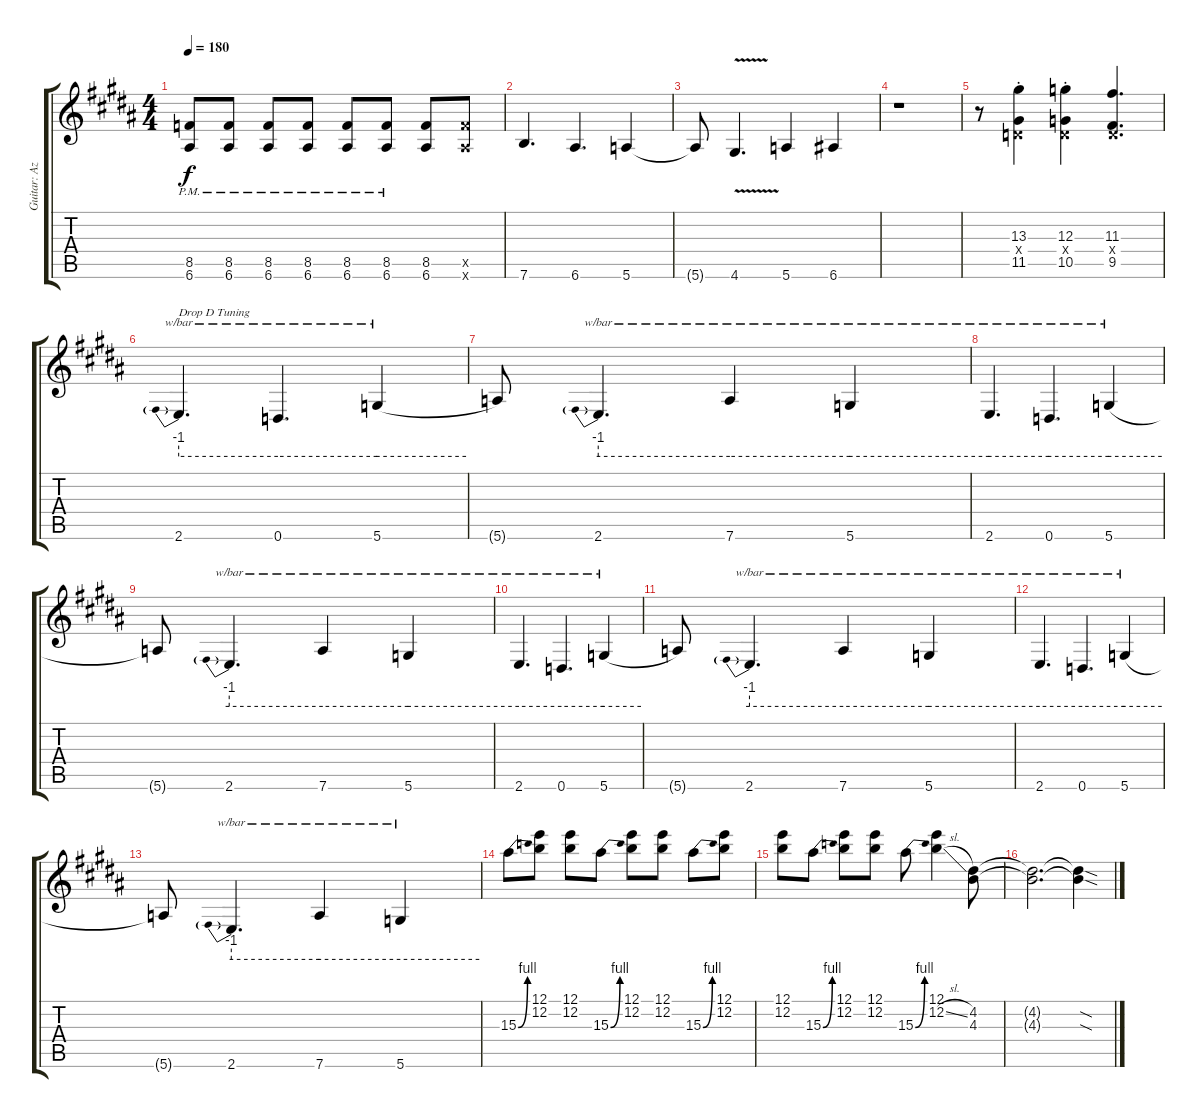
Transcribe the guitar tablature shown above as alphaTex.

\track ("Guitar: Azu" "Guitar: Az") {instrument overdrivenguitar}
\staff {score tabs}
\tuning (E4 B3 G3 D3 A2 E2) {hide}
\ts (4 4)
\tempo 180
\clef g2
\ks b
(8.5{pm} 6.6{pm}).8{dy f} (8.5{pm} 6.6{pm}).8 (8.5{pm} 6.6{pm}).8 (8.5{pm} 6.6{pm}).8 (8.5{pm} 6.6{pm}).8 (8.5{pm} 6.6{pm}).8 (8.5 6.6).8 (8.5{x} 6.6{x}).8 |
7.6.4{d} 6.6.4{d} 5.6.4 |
5.6{t}.8 4.6{v}.4{d} 5.6.4 6.6.4 |
r.1 |
r.8 (13.3{st} 0.4{x} 11.5{st}).4 (12.3{st} 0.4{x} 10.5{st}).4 (11.3 0.4{x} 9.5).4{d} |
2.6.4{d tbe (predive default 0 -4 60 -4) txt "Drop D Tuning"} 0.6.4{d tbe (hold default 0 -4 60 -4)} 5.6.4{tbe (hold default 0 -4 60 -4)} |
5.6{t}.8 2.6.4{d tbe (predive default 0 -4 60 -4)} 7.6.4{tbe (hold default 0 -4 60 -4)} 5.6.4{tbe (hold default 0 -4 60 -4)} |
2.6.4{d tbe (hold default 0 -4 60 -4)} 0.6.4{d tbe (hold default 0 -4 60 -4)} 5.6.4{tbe (hold default 0 -4 60 -4)} |
5.6{t}.8 2.6.4{d tbe (predive default 0 -4 60 -4)} 7.6.4{tbe (hold default 0 -4 60 -4)} 5.6.4{tbe (hold default 0 -4 60 -4)} |
2.6.4{d tbe (hold default 0 -4 60 -4)} 0.6.4{d tbe (hold default 0 -4 60 -4)} 5.6.4{tbe (hold default 0 -4 60 -4)} |
5.6{t}.8 2.6.4{d tbe (predive default 0 -4 60 -4)} 7.6.4{tbe (hold default 0 -4 60 -4)} 5.6.4{tbe (hold default 0 -4 60 -4)} |
2.6.4{d tbe (hold default 0 -4 60 -4)} 0.6.4{d tbe (hold default 0 -4 60 -4)} 5.6.4{tbe (hold default 0 -4 60 -4)} |
5.6{t}.8 2.6.4{d tbe (predive default 0 -4 60 -4)} 7.6.4{tbe (hold default 0 -4 60 -4)} 5.6.4{tbe (hold default 0 -4 60 -4)} |
15.3{be (bend 0 0 60 4)}.8 (12.1 12.2).8 (12.1 12.2).8 15.3{be (bend 0 0 60 4)}.8 (12.1 12.2).8 (12.1 12.2).8 15.3{be (bend 0 0 60 4)}.8 (12.1 12.2).8 |
(12.1 12.2).8 15.3{be (bend 0 0 60 4)}.8 (12.1 12.2).8 (12.1 12.2).8 15.3{be (bend 0 0 60 4)}.8 (12.1 12.2{sl}).4 (4.2 4.3).8 |
(4.2{t} 4.3{t}).2{d} (4.2{sod t} 4.3{sod t}).4
